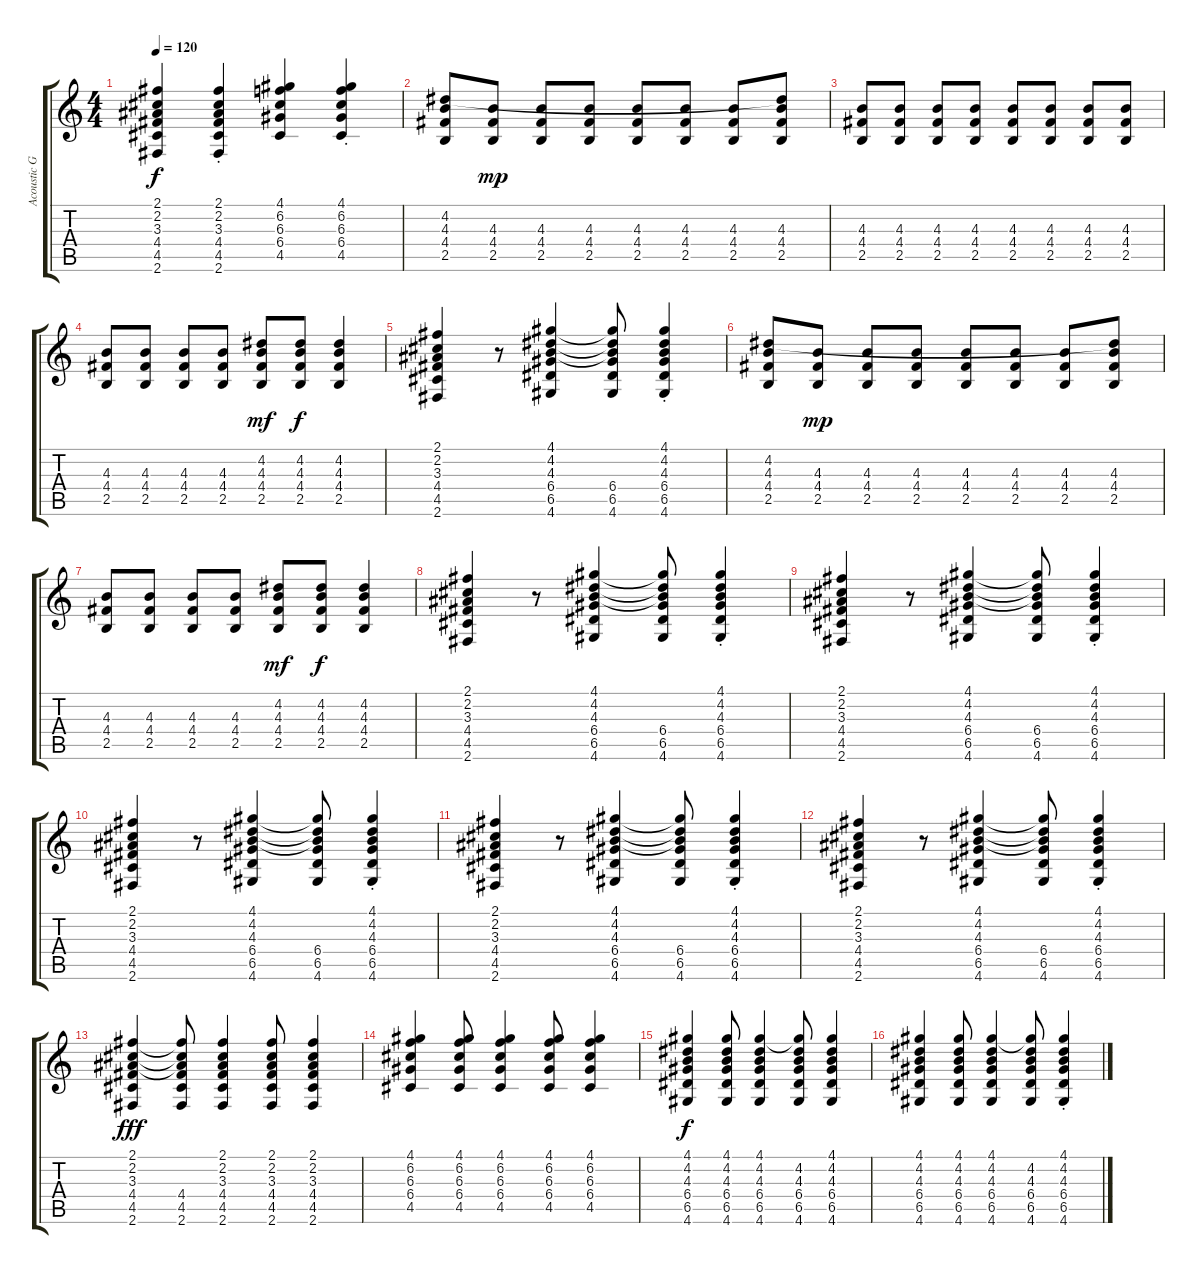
\track ("Acoustic Guitar" "Acoustic G") {instrument acousticguitarsteel}
\staff {score tabs}
\tuning (E4 B3 G3 D3 A2 E2) {hide}
\ts (4 4)
\tempo 120
\clef g2
\ks c
(2.1 2.2 3.3 4.4 4.5 2.6).4{dy f} (2.1{st} 2.2{st} 3.3{st} 4.4{st} 4.5{st} 2.6{st}).4 (4.1 6.2 6.3 6.4 4.5).4 (4.1{st} 6.2{st} 6.3{st} 6.4{st} 4.5{st}).4 |
(4.2 4.3 4.4 2.5).8 (4.3 4.4 2.5).8{dy mp} (4.3 4.4 2.5).8 (4.3 4.4 2.5).8 (4.3 4.4 2.5).8 (4.3 4.4 2.5).8 (4.3 4.4 2.5).8 (4.2{t} 4.3 4.4 2.5).8 |
(4.3 4.4 2.5).8 (4.3 4.4 2.5).8 (4.3 4.4 2.5).8 (4.3 4.4 2.5).8 (4.3 4.4 2.5).8 (4.3 4.4 2.5).8 (4.3 4.4 2.5).8 (4.3 4.4 2.5).8 |
(4.3 4.4 2.5).8 (4.3 4.4 2.5).8 (4.3 4.4 2.5).8 (4.3 4.4 2.5).8 (4.2 4.3 4.4 2.5).8{dy mf} (4.2 4.3 4.4 2.5).8{dy f} (4.2 4.3 4.4 2.5).4 |
(2.1 2.2 3.3 4.4 4.5 2.6).4 r.8 (4.1 4.2 4.3 6.4 6.5 4.6).4 (4.1{t} 4.2{t} 4.3{t} 6.4 6.5 4.6).8 (4.1{st} 4.2{st} 4.3{st} 6.4{st} 6.5{st} 4.6{st}).4 |
(4.2 4.3 4.4 2.5).8 (4.3 4.4 2.5).8{dy mp} (4.3 4.4 2.5).8 (4.3 4.4 2.5).8 (4.3 4.4 2.5).8 (4.3 4.4 2.5).8 (4.3 4.4 2.5).8 (4.2{t} 4.3 4.4 2.5).8 |
(4.3 4.4 2.5).8 (4.3 4.4 2.5).8 (4.3 4.4 2.5).8 (4.3 4.4 2.5).8 (4.2 4.3 4.4 2.5).8{dy mf} (4.2 4.3 4.4 2.5).8{dy f} (4.2 4.3 4.4 2.5).4 |
(2.1 2.2 3.3 4.4 4.5 2.6).4 r.8 (4.1 4.2 4.3 6.4 6.5 4.6).4 (4.1{t} 4.2{t} 4.3{t} 6.4 6.5 4.6).8 (4.1{st} 4.2{st} 4.3{st} 6.4{st} 6.5{st} 4.6{st}).4 |
(2.1 2.2 3.3 4.4 4.5 2.6).4 r.8 (4.1 4.2 4.3 6.4 6.5 4.6).4 (4.1{t} 4.2{t} 4.3{t} 6.4 6.5 4.6).8 (4.1{st} 4.2{st} 4.3{st} 6.4{st} 6.5{st} 4.6{st}).4 |
(2.1 2.2 3.3 4.4 4.5 2.6).4 r.8 (4.1 4.2 4.3 6.4 6.5 4.6).4 (4.1{t} 4.2{t} 4.3{t} 6.4 6.5 4.6).8 (4.1{st} 4.2{st} 4.3{st} 6.4{st} 6.5{st} 4.6{st}).4 |
(2.1 2.2 3.3 4.4 4.5 2.6).4 r.8 (4.1 4.2 4.3 6.4 6.5 4.6).4 (4.1{t} 4.2{t} 4.3{t} 6.4 6.5 4.6).8 (4.1{st} 4.2{st} 4.3{st} 6.4{st} 6.5{st} 4.6{st}).4 |
(2.1 2.2 3.3 4.4 4.5 2.6).4 r.8 (4.1 4.2 4.3 6.4 6.5 4.6).4 (4.1{t} 4.2{t} 4.3{t} 6.4 6.5 4.6).8 (4.1{st} 4.2{st} 4.3{st} 6.4{st} 6.5{st} 4.6{st}).4 |
(2.1 2.2 3.3 4.4 4.5 2.6).4{dy fff} (2.1{t} 2.2{t} 3.3{t} 4.4 4.5 2.6).8 (2.1 2.2 3.3 4.4 4.5 2.6).4 (2.1 2.2 3.3 4.4 4.5 2.6).8 (2.1 2.2 3.3 4.4 4.5 2.6).4 |
(4.1 6.2 6.3 6.4 4.5).4 (4.1 6.2 6.3 6.4 4.5).8 (4.1 6.2 6.3 6.4 4.5).4 (4.1 6.2 6.3 6.4 4.5).8 (4.1 6.2 6.3 6.4 4.5).4 |
(4.1 4.2 4.3 6.4 6.5 4.6).4{dy f} (4.1 4.2 4.3 6.4 6.5 4.6).8 (4.1 4.2 4.3 6.4 6.5 4.6).4 (4.1{t} 4.2 4.3 6.4 6.5 4.6).8 (4.1 4.2 4.3 6.4 6.5 4.6).4 |
(4.1 4.2 4.3 6.4 6.5 4.6).4 (4.1 4.2 4.3 6.4 6.5 4.6).8 (4.1 4.2 4.3 6.4 6.5 4.6).4 (4.1{t} 4.2 4.3 6.4 6.5 4.6).8 (4.1{st} 4.2{st} 4.3{st} 6.4{st} 6.5{st} 4.6{st}).4
